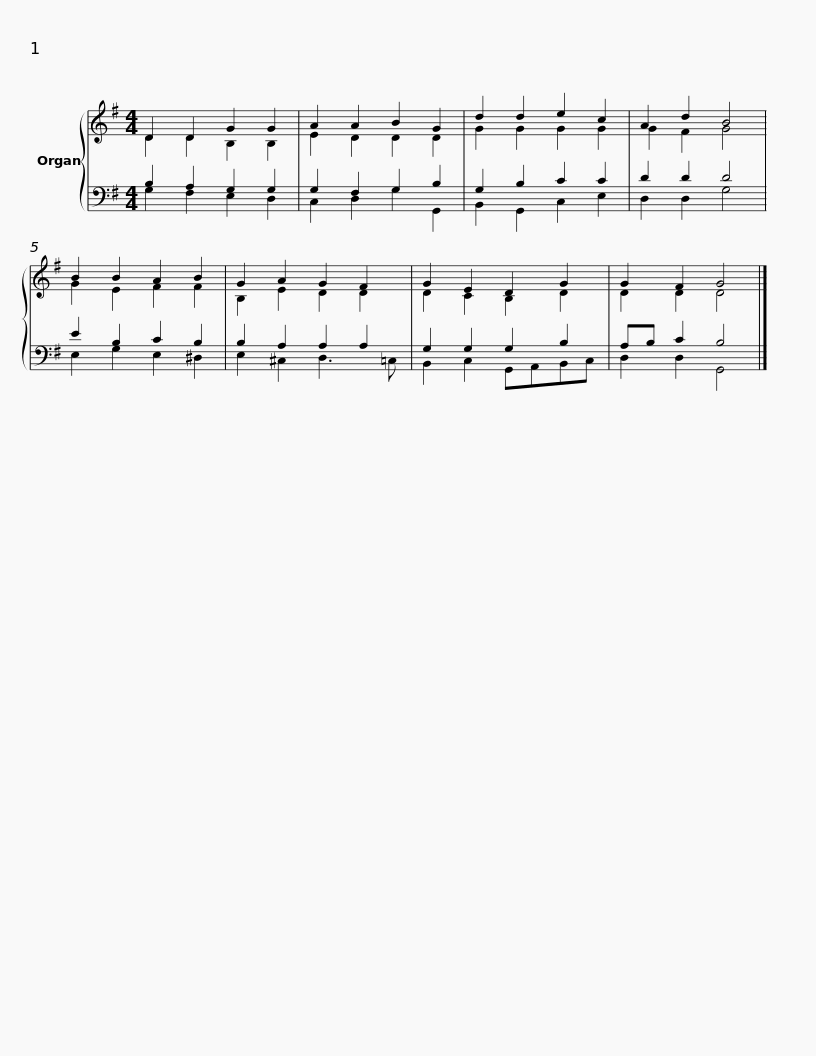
X:1
%%score { ( 1 2 ) | ( 3 4 ) }
L:1/8
M:4/4
I:linebreak $
K:G
V:1 treble
V:2 treble
V:3 bass
V:4 bass
V:1
 D2 D2 G2 G2 | A2 A2 B2 G2 | d2 d2 e2 c2 | A2 d2 B4 |$ B2 B2 A2 B2 | %5
 G2 A2 G2 F2 | G2 E2 D2 G2 | G2 F2 G4 |] %8
V:2
 D2 D2 B,2 B,2 | E2 D2 D2 D2 | G2 G2 G2 G2 | G2 F2 G4 |$ G2 E2 F2 F2 | %5
 B,2 E2 D2 D2 | D2 C2 B,2 D2 | D2 D2 D4 |] %8
V:3
 B,2 A,2 G,2 G,2 | G,2 F,2 G,2 B,2 | G,2 B,2 C2 C2 | D2 D2 D4 |$ E2 B,2 C2 B,2 | %5
 B,2 A,2 A,2 A,2 | G,2 G,2 G,2 B,2 | A,B, C2 B,4 |] %8
V:4
 G,2 F,2 E,2 D,2 | C,2 D,2 G,2 G,,2 | B,,2 G,,2 C,2 E,2 | D,2 D,2 G,4 |$ E,2 G,2 E,2 ^D,2 | %5
 E,2 ^C,2 D,3 =C, | B,,2 C,2 G,,A,,B,,C, | D,2 D,2 G,,4 |] %8
